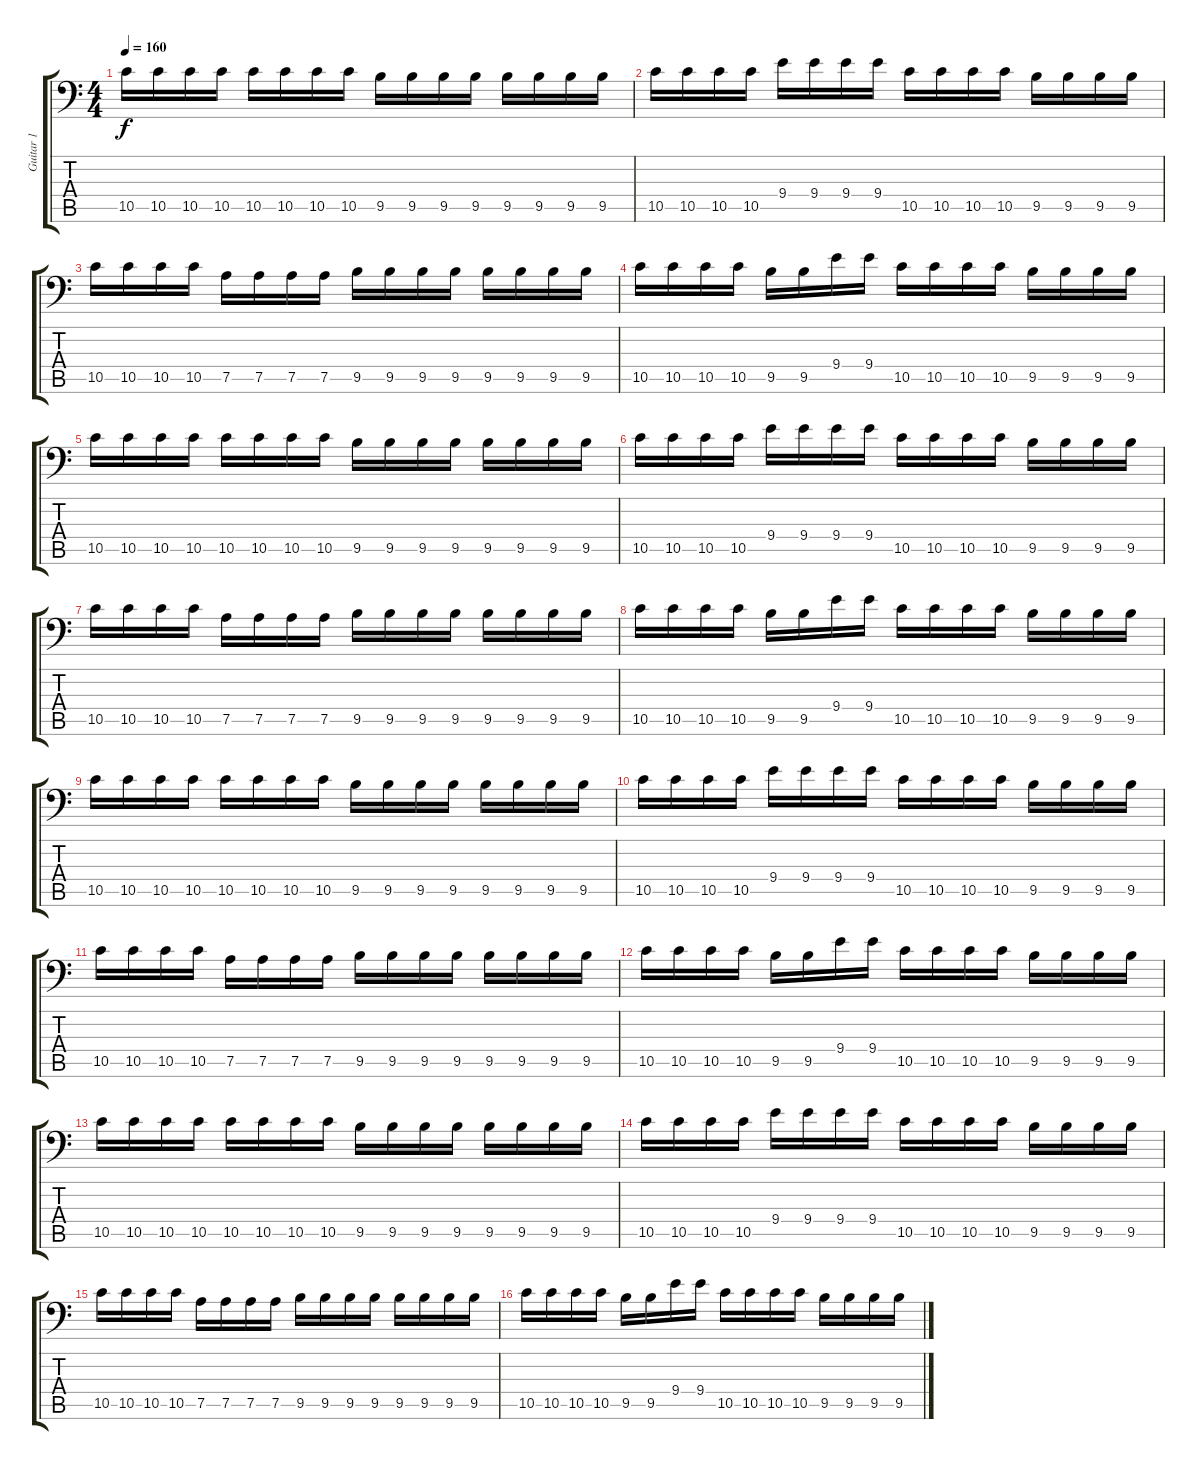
\track ("Guitar 1" "Guitar 1") {instrument distortionguitar}
\staff {score tabs}
\tuning (A3 E3 C3 G2 D2 A1) {hide}
\ts (4 4)
\tempo 160
\clef f4
\ks c
10.5.16{dy f} 10.5.16 10.5.16 10.5.16 10.5.16 10.5.16 10.5.16 10.5.16 9.5.16 9.5.16 9.5.16 9.5.16 9.5.16 9.5.16 9.5.16 9.5.16 |
10.5.16 10.5.16 10.5.16 10.5.16 9.4.16 9.4.16 9.4.16 9.4.16 10.5.16 10.5.16 10.5.16 10.5.16 9.5.16 9.5.16 9.5.16 9.5.16 |
10.5.16 10.5.16 10.5.16 10.5.16 7.5.16 7.5.16 7.5.16 7.5.16 9.5.16 9.5.16 9.5.16 9.5.16 9.5.16 9.5.16 9.5.16 9.5.16 |
10.5.16 10.5.16 10.5.16 10.5.16 9.5.16 9.5.16 9.4.16 9.4.16 10.5.16 10.5.16 10.5.16 10.5.16 9.5.16 9.5.16 9.5.16 9.5.16 |
10.5.16 10.5.16 10.5.16 10.5.16 10.5.16 10.5.16 10.5.16 10.5.16 9.5.16 9.5.16 9.5.16 9.5.16 9.5.16 9.5.16 9.5.16 9.5.16 |
10.5.16 10.5.16 10.5.16 10.5.16 9.4.16 9.4.16 9.4.16 9.4.16 10.5.16 10.5.16 10.5.16 10.5.16 9.5.16 9.5.16 9.5.16 9.5.16 |
10.5.16 10.5.16 10.5.16 10.5.16 7.5.16 7.5.16 7.5.16 7.5.16 9.5.16 9.5.16 9.5.16 9.5.16 9.5.16 9.5.16 9.5.16 9.5.16 |
10.5.16 10.5.16 10.5.16 10.5.16 9.5.16 9.5.16 9.4.16 9.4.16 10.5.16 10.5.16 10.5.16 10.5.16 9.5.16 9.5.16 9.5.16 9.5.16 |
10.5.16 10.5.16 10.5.16 10.5.16 10.5.16 10.5.16 10.5.16 10.5.16 9.5.16 9.5.16 9.5.16 9.5.16 9.5.16 9.5.16 9.5.16 9.5.16 |
10.5.16 10.5.16 10.5.16 10.5.16 9.4.16 9.4.16 9.4.16 9.4.16 10.5.16 10.5.16 10.5.16 10.5.16 9.5.16 9.5.16 9.5.16 9.5.16 |
10.5.16 10.5.16 10.5.16 10.5.16 7.5.16 7.5.16 7.5.16 7.5.16 9.5.16 9.5.16 9.5.16 9.5.16 9.5.16 9.5.16 9.5.16 9.5.16 |
10.5.16 10.5.16 10.5.16 10.5.16 9.5.16 9.5.16 9.4.16 9.4.16 10.5.16 10.5.16 10.5.16 10.5.16 9.5.16 9.5.16 9.5.16 9.5.16 |
10.5.16 10.5.16 10.5.16 10.5.16 10.5.16 10.5.16 10.5.16 10.5.16 9.5.16 9.5.16 9.5.16 9.5.16 9.5.16 9.5.16 9.5.16 9.5.16 |
10.5.16 10.5.16 10.5.16 10.5.16 9.4.16 9.4.16 9.4.16 9.4.16 10.5.16 10.5.16 10.5.16 10.5.16 9.5.16 9.5.16 9.5.16 9.5.16 |
10.5.16 10.5.16 10.5.16 10.5.16 7.5.16 7.5.16 7.5.16 7.5.16 9.5.16 9.5.16 9.5.16 9.5.16 9.5.16 9.5.16 9.5.16 9.5.16 |
10.5.16 10.5.16 10.5.16 10.5.16 9.5.16 9.5.16 9.4.16 9.4.16 10.5.16 10.5.16 10.5.16 10.5.16 9.5.16 9.5.16 9.5.16 9.5.16
